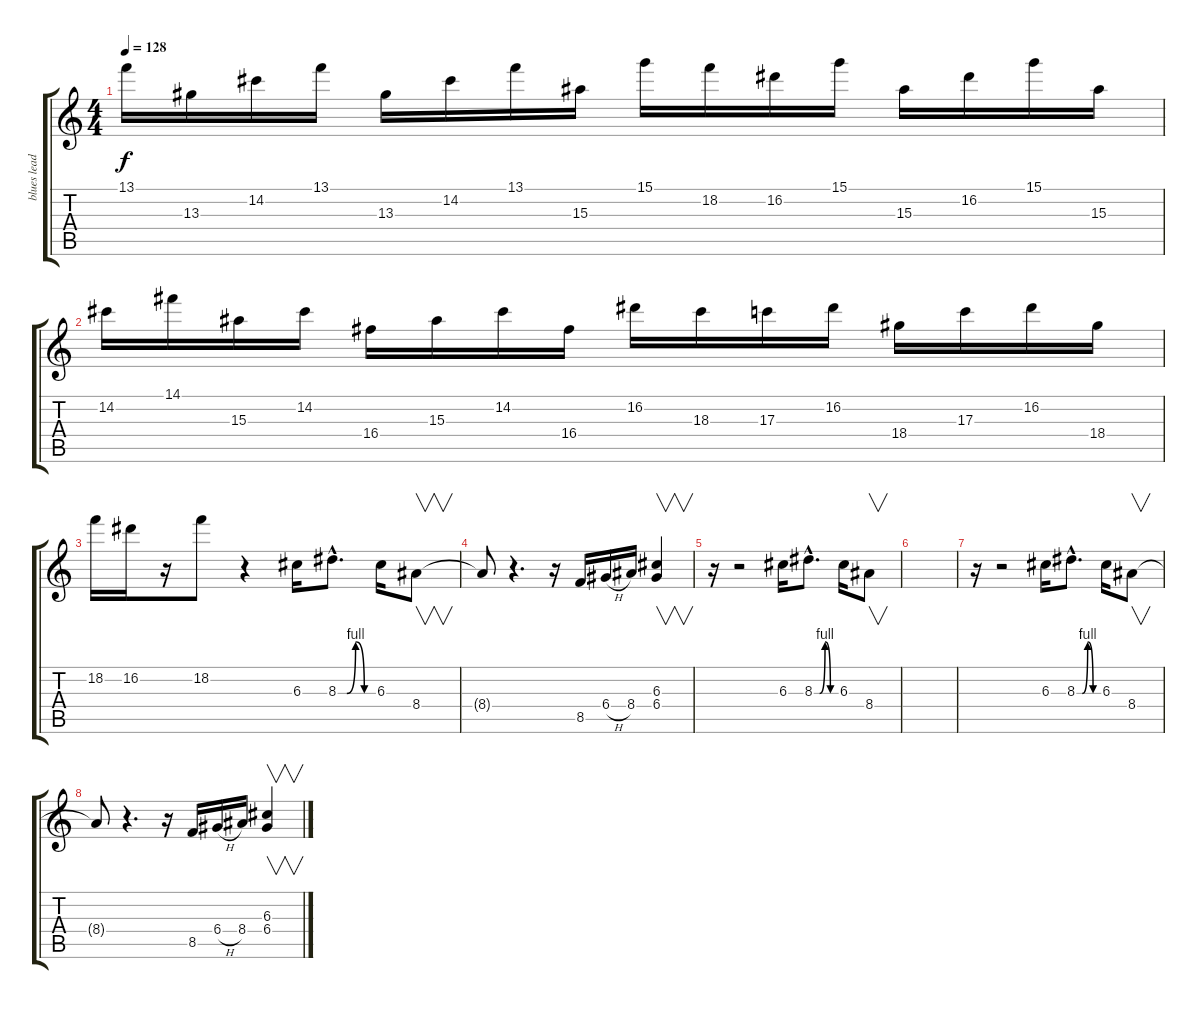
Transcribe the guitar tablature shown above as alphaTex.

\track ("blues lead " "blues lead") {instrument distortionguitar}
\staff {score tabs}
\tuning (E4 B3 G3 D3 A2 E2) {hide}
\ts (4 4)
\tempo 128
\clef g2
\ks c
13.1.16{dy f} 13.3.16 14.2.16 13.1.16 13.3.16 14.2.16 13.1.16 15.3.16 15.1.16 18.2.16 16.2.16 15.1.16 15.3.16 16.2.16 15.1.16 15.3.16 |
14.2.16 14.1.16 15.3.16 14.2.16 16.4.16 15.3.16 14.2.16 16.4.16 16.2.16 18.3.16 17.3.16 16.2.16 18.4.16 17.3.16 16.2.16 18.4.16 |
18.2.16 16.2.16 r.16 18.2.8 r.4 6.3.16 8.3{be (custom 0 0 15 0 30 4 45 0 60 0) hac}.8{d} 6.3.16 8.4.8{v} |
8.4{t}.8 r.4{d} r.16 8.5.16 6.4{h}.16 8.4.16 (6.3 6.4).4{v} |
r.16 r.2 6.3.16 8.3{be (custom 0 0 15 0 30 4 45 0 60 0) hac}.8{d} 6.3.16 8.4.8{v} |
|
r.16 r.2 6.3.16 8.3{be (custom 0 0 15 0 30 4 45 0 60 0) hac}.8{d} 6.3.16 8.4.8{v} |
8.4{t}.8 r.4{d} r.16 8.5.16 6.4{h}.16 8.4.16 (6.3 6.4).4{v}
